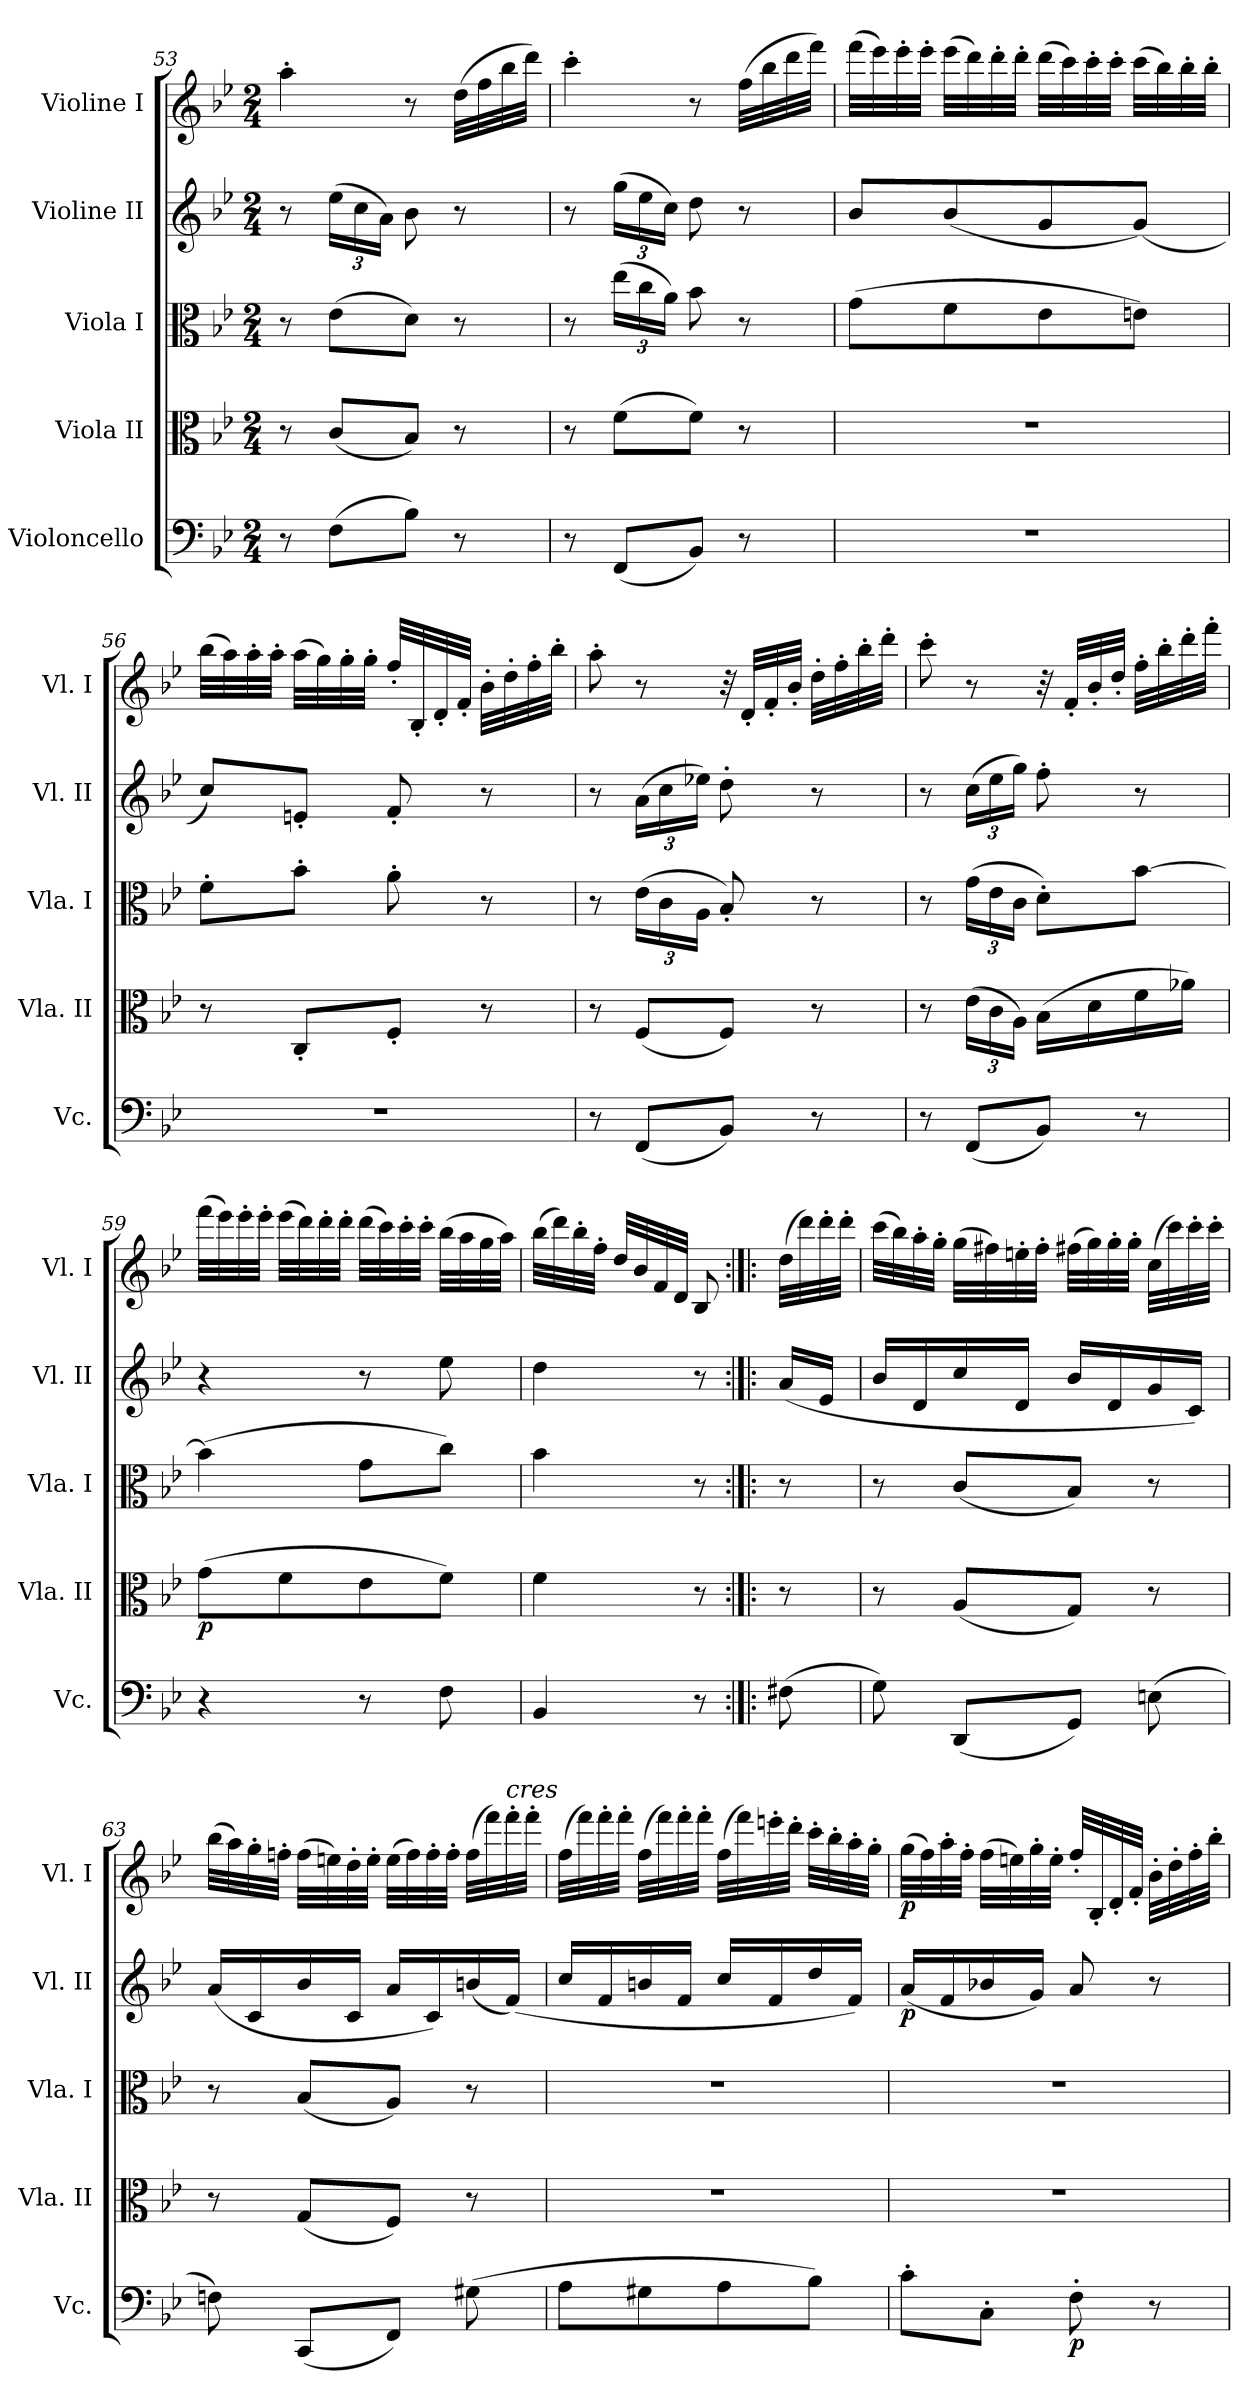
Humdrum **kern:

**kern	**dynam	**kern	**dynam	**kern	**kern	**dynam	**kern	**dynam
*part5	*part5	*part4	*part4	*part3	*part2	*part2	*part1	*part1
*staff5	*staff5	*staff4	*staff4	*staff3	*staff2	*staff2	*staff1	*staff1
*I"Violoncello	*	*I"Viola II	*	*I"Viola I	*I"Violine II	*	*I"Violine I	*
*I'Vc.	*	*I'Vla. II	*	*I'Vla. I	*I'Vl. II	*	*I'Vl. I	*
!!LO:LB:g=z
*clefF4	*	*clefC3	*	*clefC3	*clefG2	*	*clefG2	*
*k[b-e-]	*	*k[b-e-]	*	*k[b-e-]	*k[b-e-]	*	*k[b-e-]	*
*B-:	*	*B-:	*	*B-:	*B-:	*	*B-:	*
*M2/4	*	*M2/4	*	*M2/4	*M2/4	*	*M2/4	*
=53	=53	=53	=53	=53	=53	=53	=53	=53
8r	.	8r	.	8r	8r	.	4aa'i\	.
*	*	*	*	*	*Xbrackettup	*	*	*
(8Fi\L	.	(8ci/L	.	(8e-i\L	(24ee-i\LL	.	.	.
.	.	.	.	.	24cci\	.	.	.
.	.	.	.	.	24ai\JJ)	.	.	.
8B-i\J)	.	8B-i/J)	.	8di\J)	8b-i\	.	8r	.
8r	.	8r	.	8r	8r	.	(32ddi\LLL	.
.	.	.	.	.	.	.	32ffi\	.
.	.	.	.	.	.	.	32bb-i\	.
.	.	.	.	.	.	.	32dddi\JJJ)	.
=54	=54	=54	=54	=54	=54	=54	=54	=54
8r	.	8r	.	8r	8r	.	4ccc'i\	.
*	*	*	*	*Xbrackettup	*	*	*	*
(8FFi/L	.	(8fi\L	.	(24ee-i\LL	(24ggi\LL	.	.	.
.	.	.	.	24cci\	24ee-i\	.	.	.
.	.	.	.	24ai\JJ)	24cci\JJ)	.	.	.
8BB-i/J)	.	8fi\J)	.	8b-i\	8ddi\	.	8r	.
8r	.	8r	.	8r	8r	.	(32ffi\LLL	.
.	.	.	.	.	.	.	32bb-i\	.
.	.	.	.	.	.	.	32dddi\	.
.	.	.	.	.	.	.	32fffi\JJJ)	.
=55	=55	=55	=55	=55	=55	=55	=55	=55
2r	.	2r	.	(8gi\L	8b-i/L	.	(32fffi\LLL	.
.	.	.	.	.	.	.	32eee-i\)	.
.	.	.	.	.	.	.	32eee-'i\	.
.	.	.	.	.	.	.	32eee-'i\JJJ	.
.	.	.	.	8fi\	(8b-i/	.	(32eee-i\LLL	.
.	.	.	.	.	.	.	32dddi\)	.
.	.	.	.	.	.	.	32ddd'i\	.
.	.	.	.	.	.	.	32ddd'i\JJJ	.
.	.	.	.	8e-i\	8gi/	.	(32dddi\LLL	.
.	.	.	.	.	.	.	32ccci\)	.
.	.	.	.	.	.	.	32ccc'i\	.
.	.	.	.	.	.	.	32ccc'i\JJJ	.
.	.	.	.	8eni\J)	(8gi/J)	.	(32ccci\LLL	.
.	.	.	.	.	.	.	32bb-i\)	.
.	.	.	.	.	.	.	32bb-'i\	.
.	.	.	.	.	.	.	32bb-'i\JJJ	.
!!LO:PB:g=z
=56	=56	=56	=56	=56	=56	=56	=56	=56
2r	.	8r	.	8f'i\L	8cci/L)	.	(32bb-i\LLL	.
.	.	.	.	.	.	.	32aai\)	.
.	.	.	.	.	.	.	32aa'i\	.
.	.	.	.	.	.	.	32aa'i\JJJ	.
.	.	8C'i/L	.	8b-'i\J	8en'i/J	.	(32aai\LLL	.
.	.	.	.	.	.	.	32ggi\)	.
.	.	.	.	.	.	.	32gg'i\	.
.	.	.	.	.	.	.	32gg'i\JJJ	.
.	.	8F'i/J	.	8a'i\	8f'i/	.	32ff'i/LLL	.
.	.	.	.	.	.	.	32B-'i/	.
.	.	.	.	.	.	.	32d'i/	.
.	.	.	.	.	.	.	32f'i/JJJ	.
.	.	8r	.	8r	8r	.	32b-'i\LLL	.
.	.	.	.	.	.	.	32dd'i\	.
.	.	.	.	.	.	.	32ff'i\	.
.	.	.	.	.	.	.	32bb-'i\JJJ	.
=57	=57	=57	=57	=57	=57	=57	=57	=57
8r	.	8r	.	8r	8r	.	8aa'i\	.
(8FFi/L	.	(8Fi/L	.	(24e-i\LL	(24ai\LL	.	8r	.
.	.	.	.	24ci\	24cci\	.	.	.
.	.	.	.	24Ai\JJ	24ee-Xi\JJ)	.	.	.
8BB-i/J)	.	8Fi/J)	.	8B-'i/)	8dd'i\	.	32r	.
.	.	.	.	.	.	.	32d'i/LLL	.
.	.	.	.	.	.	.	32f'i/	.
.	.	.	.	.	.	.	32b-'i/JJJ	.
8r	.	8r	.	8r	8r	.	32dd'i\LLL	.
.	.	.	.	.	.	.	32ff'i\	.
.	.	.	.	.	.	.	32bb-'i\	.
.	.	.	.	.	.	.	32ddd'i\JJJ	.
=58	=58	=58	=58	=58	=58	=58	=58	=58
8r	.	8r	.	8r	8r	.	8ccc'i\	.
*	*	*Xbrackettup	*	*	*	*	*	*
(8FFi/L	.	(24e-i\LL	.	(24gi\LL	(24cci\LL	.	8r	.
.	.	24ci\	.	24e-i\	24ee-i\	.	.	.
.	.	24Ai\JJ)	.	24ci\JJ	24ggi\JJ)	.	.	.
8BB-i/J)	.	(16B-i\LL	.	8d'i\L)	8ff'i\	.	32r	.
.	.	.	.	.	.	.	32f'i/LLL	.
.	.	16di\	.	.	.	.	32b-'i/	.
.	.	.	.	.	.	.	32dd'i/JJJ	.
8r	.	16fi\	.	[8b-i\J	8r	.	32ff'i\LLL	.
.	.	.	.	.	.	.	32bb-'i\	.
.	.	16a-Xi\JJ)	.	.	.	.	32ddd'i\	.
.	.	.	.	.	.	.	32fff'i\JJJ	.
!!LO:LB:g=z
=59	=59	=59	=59	=59	=59	=59	=59	=59
4r	.	(8gi\L	p	(4b-i\]	4r	.	(32fffi\LLL	.
.	.	.	.	.	.	.	32eee-i\)	.
.	.	.	.	.	.	.	32eee-'i\	.
.	.	.	.	.	.	.	32eee-'i\JJJ	.
.	.	8fi\	.	.	.	.	(32eee-i\LLL	.
.	.	.	.	.	.	.	32dddi\)	.
.	.	.	.	.	.	.	32ddd'i\	.
.	.	.	.	.	.	.	32ddd'i\JJJ	.
8r	.	8e-i\	.	8gi\L	8r	.	(32dddi\LLL	.
.	.	.	.	.	.	.	32ccci\)	.
.	.	.	.	.	.	.	32ccc'i\	.
.	.	.	.	.	.	.	32ccc'i\JJJ	.
8Fi\	.	8fi\J)	.	8cci\J)	8ee-i\	.	(32bb-i\LLL	.
.	.	.	.	.	.	.	32aai\	.
.	.	.	.	.	.	.	32ggi\	.
.	.	.	.	.	.	.	32aai\JJJ)	.
=60	=60	=60	=60	=60	=60	=60	=60	=60
4BB-i/	.	4fi\	.	4b-i\	4ddi\	.	(32bb-i\LLL	.
.	.	.	.	.	.	.	32dddi\)	.
.	.	.	.	.	.	.	32bb-'i\	.
.	.	.	.	.	.	.	32ff'i\JJJ	.
.	.	.	.	.	.	.	32ddi/LLL	.
.	.	.	.	.	.	.	32b-i/	.
.	.	.	.	.	.	.	32fi/	.
.	.	.	.	.	.	.	32di/JJJ	.
8r	.	8r	.	8r	8r	.	8B-i/	.
=61:|!|:	=61:|!|:	=61:|!|:	=61:|!|:	=61:|!|:	=61:|!|:	=61:|!|:	=61:|!|:	=61:|!|:
(8F#Xi\	.	8r	.	8r	(16ai/LL	.	(32ddi\LLL	.
.	.	.	.	.	.	.	32dddi\)	.
.	.	.	.	.	16e-i/JJ	.	32ddd'i\	.
.	.	.	.	.	.	.	32ddd'i\JJJ	.
!!LO:LB:g=z
=62	=62	=62	=62	=62	=62	=62	=62	=62
8Gi\)	.	8r	.	8r	16b-i/LL	.	(32ccci\LLL	.
.	.	.	.	.	.	.	32bb-i\)	.
.	.	.	.	.	16di/	.	32aa'i\	.
.	.	.	.	.	.	.	32gg'i\JJJ	.
(8DDi/L	.	(8Ai/L	.	(8ci/L	16cci/	.	(32ggi\LLL	.
.	.	.	.	.	.	.	32ff#Xi\)	.
.	.	.	.	.	16di/JJ	.	32een'i\	.
.	.	.	.	.	.	.	32ff#'i\JJJ	.
8GGi/J)	.	8Gi/J)	.	8B-i/J)	16b-i/LL	.	(32ff#Xi\LLL	.
.	.	.	.	.	.	.	32ggi\)	.
.	.	.	.	.	16di/	.	32gg'i\	.
.	.	.	.	.	.	.	32gg'i\JJJ	.
(8Eni\	.	8r	.	8r	16gi/	.	(32cci\LLL	.
.	.	.	.	.	.	.	32ccci\)	.
.	.	.	.	.	16ci/JJ)	.	32ccc'i\	.
.	.	.	.	.	.	.	32ccc'i\JJJ	.
=63	=63	=63	=63	=63	=63	=63	=63	=63
8Fni\)	.	8r	.	8r	(16ai/LL	.	(32bb-i\LLL	.
.	.	.	.	.	.	.	32aai\)	.
.	.	.	.	.	16ci/	.	32gg'i\	.
.	.	.	.	.	.	.	32ffn'i\JJJ	.
(8CCi/L	.	(8Gi/L	.	(8B-i/L	16b-i/	.	(32ffi\LLL	.
.	.	.	.	.	.	.	32eeni\)	.
.	.	.	.	.	16ci/JJ	.	32dd'i\	.
.	.	.	.	.	.	.	32ee'i\JJJ	.
8FFi/J)	.	8Fi/J)	.	8Ai/J)	16ai/LL	.	(32eei\LLL	.
.	.	.	.	.	.	.	32ffi\)	.
.	.	.	.	.	16ci/)	.	32ff'i\	.
.	.	.	.	.	.	.	32ff'i\JJJ	.
(8G#Xi\	.	8r	.	8r	(16bni/	.	(32ffi\LLL	.
.	.	.	.	.	.	.	32fffi\)	.
!	!	!	!	!	!	!	!LO:TX:i:t=cres	!
.	.	.	.	.	(16fi/JJ)	.	32fff'i\	.
.	.	.	.	.	.	.	32fff'i\JJJ	.
!!LO:PB:g=z
=64	=64	=64	=64	=64	=64	=64	=64	=64
8Ai\L	.	2r	.	2r	16cci/LL	.	(32ffi\LLL	.
.	.	.	.	.	.	.	32fffi\)	.
.	.	.	.	.	16fi/	.	32fff'i\	.
.	.	.	.	.	.	.	32fff'i\JJJ	.
8G#Xi\	.	.	.	.	16bni/	.	(32ffi\LLL	.
.	.	.	.	.	.	.	32fffi\)	.
.	.	.	.	.	16fi/JJ	.	32fff'i\	.
.	.	.	.	.	.	.	32fff'i\JJJ	.
8Ai\	.	.	.	.	16cci/LL	.	(32ffi\LLL	.
.	.	.	.	.	.	.	32fffi\)	.
.	.	.	.	.	16fi/	.	32eeen'i\	.
.	.	.	.	.	.	.	32ddd'i\JJJ	.
8B-i\J)	.	.	.	.	16ddi/	.	32ccc'i\LLL	.
.	.	.	.	.	.	.	32bb-'i\	.
.	.	.	.	.	16fi/JJ)	.	32aa'i\	.
.	.	.	.	.	.	.	32gg'i\JJJ	.
=65	=65	=65	=65	=65	=65	=65	=65	=65
8c'i\L	.	2r	.	2r	(16ai/LL	p	(32ggi\LLL	p
.	.	.	.	.	.	.	32ffi\)	.
.	.	.	.	.	16fi/	.	32aa'i\	.
.	.	.	.	.	.	.	32ff'i\JJJ	.
8C'i\J	.	.	.	.	16b-Xi/	.	(32ffi\LLL	.
.	.	.	.	.	.	.	32eeni\)	.
.	.	.	.	.	16gi/JJ)	.	32gg'i\	.
.	.	.	.	.	.	.	32ee'i\JJJ	.
8F'i\	p	.	.	.	8ai/	.	32ff'i/LLL	.
.	.	.	.	.	.	.	32B-'i/	.
.	.	.	.	.	.	.	32d'i/	.
.	.	.	.	.	.	.	32f'i/JJJ	.
8r	.	.	.	.	8r	.	32b-'i\LLL	.
.	.	.	.	.	.	.	32dd'i\	.
.	.	.	.	.	.	.	32ff'i\	.
.	.	.	.	.	.	.	32bb-'i\JJJ	.
=	=	=	=	=	=	=	=	=
*-	*-	*-	*-	*-	*-	*-	*-	*-
